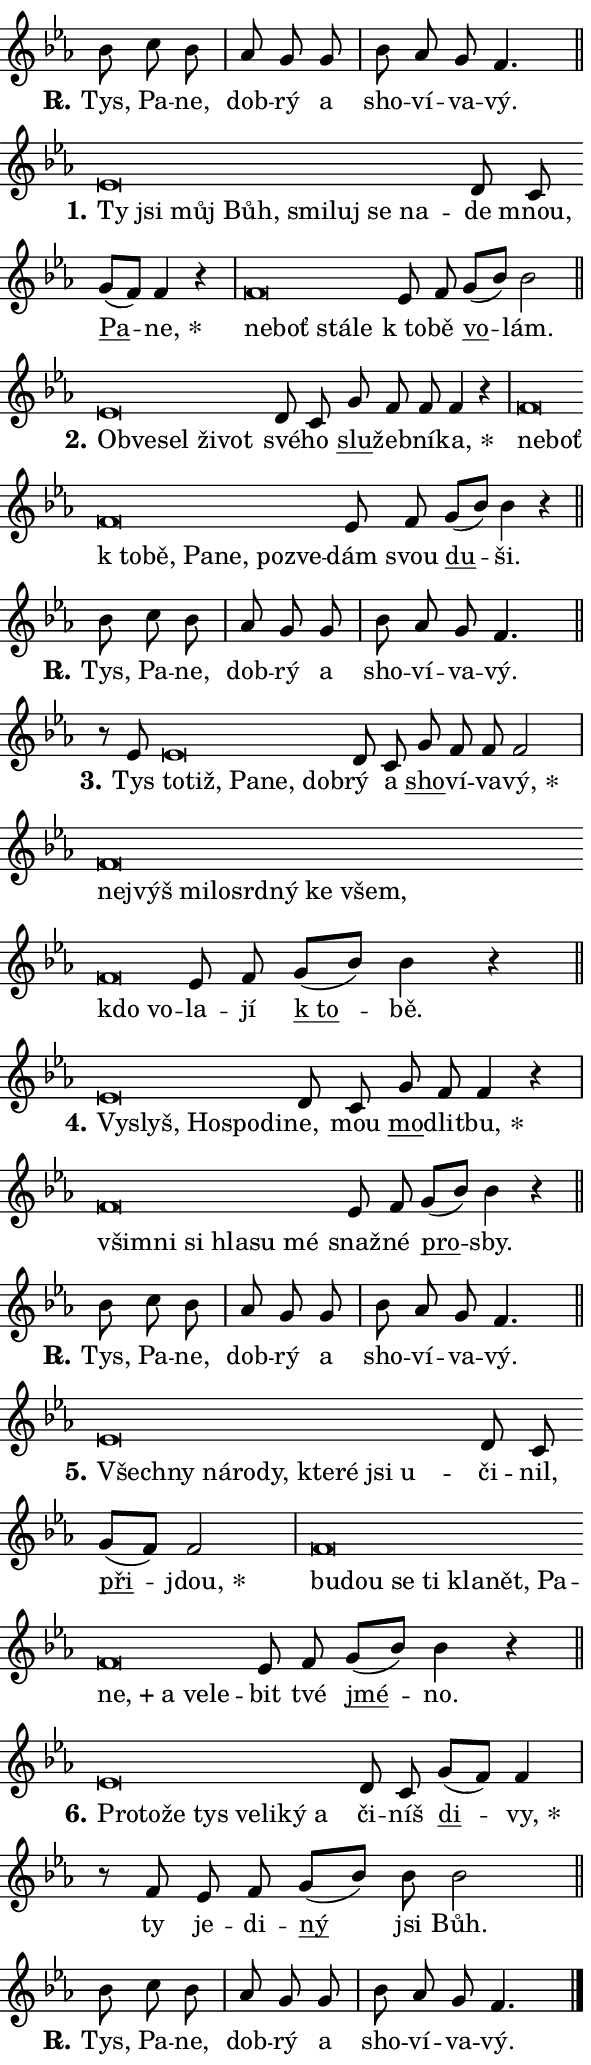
\version "2.24.0"
\header { tagline = "" }
\paper {
  indent = 0\cm
  top-margin = 0\cm
  right-margin = 0.13\cm % to fit lyric hyphens
  bottom-margin = 0\cm
  left-margin = 0\cm
  paper-width = 10\cm
  page-breaking = #ly:one-page-breaking
  system-system-spacing.basic-distance = #11
  score-system-spacing.basic-distance = #11
  ragged-last = ##f
}


%% Author: Thomas Morley
%% https://lists.gnu.org/archive/html/lilypond-user/2020-05/msg00002.html
#(define (line-position grob)
"Returns position of @var[grob} in current system:
   @code{'start}, if at first time-step
   @code{'end}, if at last time-step
   @code{'middle} otherwise
"
  (let* ((col (ly:item-get-column grob))
         (ln (ly:grob-object col 'left-neighbor))
         (rn (ly:grob-object col 'right-neighbor))
         (col-to-check-left (if (ly:grob? ln) ln col))
         (col-to-check-right (if (ly:grob? rn) rn col))
         (break-dir-left
           (and
             (ly:grob-property col-to-check-left 'non-musical #f)
             (ly:item-break-dir col-to-check-left)))
         (break-dir-right
           (and
             (ly:grob-property col-to-check-right 'non-musical #f)
             (ly:item-break-dir col-to-check-right))))
        (cond ((eqv? 1 break-dir-left) 'start)
              ((eqv? -1 break-dir-right) 'end)
              (else 'middle))))

#(define (tranparent-at-line-position vctor)
  (lambda (grob)
  "Relying on @code{line-position} select the relevant enry from @var{vctor}.
Used to determine transparency,"
    (case (line-position grob)
      ((end) (not (vector-ref vctor 0)))
      ((middle) (not (vector-ref vctor 1)))
      ((start) (not (vector-ref vctor 2))))))

noteHeadBreakVisibility =
#(define-music-function (break-visibility)(vector?)
"Makes @code{NoteHead}s transparent relying on @var{break-visibility}"
#{
  \override NoteHead.transparent =
    #(tranparent-at-line-position break-visibility)
#})

#(define delete-ledgers-for-transparent-note-heads
  (lambda (grob)
    "Reads whether a @code{NoteHead} is transparent.
If so this @code{NoteHead} is removed from @code{'note-heads} from
@var{grob}, which is supposed to be @code{LedgerLineSpanner}.
As a result ledgers are not printed for this @code{NoteHead}"
    (let* ((nhds-array (ly:grob-object grob 'note-heads))
           (nhds-list
             (if (ly:grob-array? nhds-array)
                 (ly:grob-array->list nhds-array)
                 '()))
           ;; Relies on the transparent-property being done before
           ;; Staff.LedgerLineSpanner.after-line-breaking is executed.
           ;; This is fragile ...
           (to-keep
             (remove
               (lambda (nhd)
                 (ly:grob-property nhd 'transparent #f))
               nhds-list)))
      ;; TODO find a better method to iterate over grob-arrays, similiar
      ;; to filter/remove etc for lists
      ;; For now rebuilt from scratch
      (set! (ly:grob-object grob 'note-heads)  '())
      (for-each
        (lambda (nhd)
          (ly:pointer-group-interface::add-grob grob 'note-heads nhd))
        to-keep))))

squashNotes = {
  \override NoteHead.X-extent = #'(-0.2 . 0.2)
  \override NoteHead.Y-extent = #'(-0.75 . 0)
  \override NoteHead.stencil =
    #(lambda (grob)
       (let ((pos (ly:grob-property grob 'staff-position)))
         (begin
           (if (< pos -7) (display "ERROR: Lower brevis then expected\n") (display ""))
           (if (<= pos -6) ly:text-interface::print ly:note-head::print))))
}
unSquashNotes = {
  \revert NoteHead.X-extent
  \revert NoteHead.Y-extent
  \revert NoteHead.stencil
}

hideNotes = \noteHeadBreakVisibility #begin-of-line-visible
unHideNotes = \noteHeadBreakVisibility #all-visible

% work-around for resetting accidentals
% https://lilypond.org/doc/v2.23/Documentation/notation/displaying-rhythms#unmetered-music
cadenzaMeasure = {
  \cadenzaOff
  \partial 1024 s1024
  \cadenzaOn
}

#(define-markup-command (accent layout props text) (markup?)
  "Underline accented syllable"
  (interpret-markup layout props
    #{\markup \override #'(offset . 4.3) \underline { #text }#}))

responsum = \markup \concat {
  "R" \hspace #-1.05 \path #0.1 #'((moveto 0 0.07) (lineto 0.9 0.8)) \hspace #0.05 "."
}

spaceSize = #0.6828661417322834 % exact space size for TeX Gyre Schola

\layout {
  \context {
    \Staff
    \remove "Time_signature_engraver"
    \override LedgerLineSpanner.after-line-breaking = #delete-ledgers-for-transparent-note-heads
  }
  \context {
    \Lyrics {
      \override LyricSpace.minimum-distance = \spaceSize
      \override LyricText.font-name = #"TeX Gyre Schola"
      \override LyricText.font-size = 1
      \override StanzaNumber.font-name = #"TeX Gyre Schola Bold"
      \override StanzaNumber.font-size = 1
    }
  }
  \context {
    \Score 
    \override NoteHead.text =
      #(lambda (grob) 
        (let ((pos (ly:grob-property grob 'staff-position)))
          #{\markup {
            \combine
              \halign #-0.55 \raise #(if (= pos -6) 0 0.5) \override #'(thickness . 2) \draw-line #'(3.2 . 0)
              \musicglyph "noteheads.sM1"
          }#}))
  }
}

% magnetic-lyrics.ily
%
%   written by
%     Jean Abou Samra <jean@abou-samra.fr>
%     Werner Lemberg <wl@gnu.org>
%
%   adapted by
%     Jiri Hon <jiri.hon@gmail.com>
%
% Version 2022-Apr-15

% https://www.mail-archive.com/lilypond-user@gnu.org/msg149350.html

#(define (Left_hyphen_pointer_engraver context)
   "Collect syllable-hyphen-syllable occurrences in lyrics and store
them in properties.  This engraver only looks to the left.  For
example, if the lyrics input is @code{foo -- bar}, it does the
following.

@itemize @bullet
@item
Set the @code{text} property of the @code{LyricHyphen} grob between
@q{foo} and @q{bar} to @code{foo}.

@item
Set the @code{left-hyphen} property of the @code{LyricText} grob with
text @q{foo} to the @code{LyricHyphen} grob between @q{foo} and
@q{bar}.
@end itemize

Use this auxiliary engraver in combination with the
@code{lyric-@/text::@/apply-@/magnetic-@/offset!} hook."
   (let ((hyphen #f)
         (text #f))
     (make-engraver
      (acknowledgers
       ((lyric-syllable-interface engraver grob source-engraver)
        (set! text grob)))
      (end-acknowledgers
       ((lyric-hyphen-interface engraver grob source-engraver)
        ;(when (not (grob::has-interface grob 'lyric-space-interface))
          (set! hyphen grob)));)
      ((stop-translation-timestep engraver)
       (when (and text hyphen)
         (ly:grob-set-object! text 'left-hyphen hyphen))
       (set! text #f)
       (set! hyphen #f)))))

#(define (lyric-text::apply-magnetic-offset! grob)
   "If the space between two syllables is less than the value in
property @code{LyricText@/.details@/.squash-threshold}, move the right
syllable to the left so that it gets concatenated with the left
syllable.

Use this function as a hook for
@code{LyricText@/.after-@/line-@/breaking} if the
@code{Left_@/hyphen_@/pointer_@/engraver} is active."
   (let ((hyphen (ly:grob-object grob 'left-hyphen #f)))
     (when hyphen
       (let ((left-text (ly:spanner-bound hyphen LEFT)))
         (when (grob::has-interface left-text 'lyric-syllable-interface)
           (let* ((common (ly:grob-common-refpoint grob left-text X))
                  (this-x-ext (ly:grob-extent grob common X))
                  (left-x-ext
                   (begin
                     ;; Trigger magnetism for left-text.
                     (ly:grob-property left-text 'after-line-breaking)
                     (ly:grob-extent left-text common X)))
                  ;; `delta` is the gap width between two syllables.
                  (delta (- (interval-start this-x-ext)
                            (interval-end left-x-ext)))
                  (details (ly:grob-property grob 'details))
                  (threshold (assoc-get 'squash-threshold details 0.2)))
             (when (< delta threshold)
               (let* (;; We have to manipulate the input text so that
                      ;; ligatures crossing syllable boundaries are not
                      ;; disabled.  For languages based on the Latin
                      ;; script this is essentially a beautification.
                      ;; However, for non-Western scripts it can be a
                      ;; necessity.
                      (lt (ly:grob-property left-text 'text))
                      (rt (ly:grob-property grob 'text))
                      (is-space (grob::has-interface hyphen 'lyric-space-interface))
                      (space (if is-space " " ""))
                      (extra-delta (if is-space spaceSize 0))
                      ;; Append new syllable.
                      (ltrt-space (if (and (string? lt) (string? rt))
                                (string-append lt space rt)
                                (make-concat-markup (list lt space rt))))
                      ;; Right-align `ltrt` to the right side.
                      (ltrt-space-markup (grob-interpret-markup
                               grob
                               (make-translate-markup
                                (cons (interval-length this-x-ext) 0)
                                (make-right-align-markup ltrt-space)))))
                 (begin
                   ;; Don't print `left-text`.
                   (ly:grob-set-property! left-text 'stencil #f)
                   ;; Set text and stencil (which holds all collected
                   ;; syllables so far) and shift it to the left.
                   (ly:grob-set-property! grob 'text ltrt-space)
                   (ly:grob-set-property! grob 'stencil ltrt-space-markup)
                   (ly:grob-translate-axis! grob (- (- delta extra-delta)) X))))))))))


#(define (lyric-hyphen::displace-bounds-first grob)
   ;; Make very sure this callback isn't triggered too early.
   (let ((left (ly:spanner-bound grob LEFT))
         (right (ly:spanner-bound grob RIGHT)))
     (ly:grob-property left 'after-line-breaking)
     (ly:grob-property right 'after-line-breaking)
     (ly:lyric-hyphen::print grob)))

squashThreshold = #0.4

\layout {
  \context {
    \Lyrics
    \consists #Left_hyphen_pointer_engraver
    \override LyricText.after-line-breaking =
      #lyric-text::apply-magnetic-offset!
    \override LyricHyphen.stencil = #lyric-hyphen::displace-bounds-first
    \override LyricText.details.squash-threshold = \squashThreshold
    \override LyricHyphen.minimum-distance = 0
    \override LyricHyphen.minimum-length = \squashThreshold
  }
}

squashText = \override LyricText.details.squash-threshold = 9999
unSquashText = \override LyricText.details.squash-threshold = \squashThreshold

leftText = \override LyricText.self-alignment-X = #LEFT
unLeftText = \revert LyricText.self-alignment-X

starOffset = #(lambda (grob) 
                (let ((x_offset (ly:self-alignment-interface::aligned-on-x-parent grob)))
                  (if (= x_offset 0) 0 (+ x_offset 1.2))))

star = #(define-music-function (syllable)(string?)
"Append star separator at the end of a syllable"
#{
  \once \override LyricText.X-offset = #starOffset
  \lyricmode { \markup {
    #syllable
    \override #'((font-name . "TeX Gyre Schola Bold")) \hspace #0.2 \lower #0.65 \larger "*"
  } }
#})

starAccent = #(define-music-function (syllable)(string?)
"Append star separator at the end of a syllable and make accent"
#{
  \once \override LyricText.X-offset = #starOffset
  \lyricmode { \markup {
    \accent #syllable
    \override #'((font-name . "TeX Gyre Schola Bold")) \hspace #0.2 \lower #0.65 \larger "*"
  } }
#})

breath = #(define-music-function (syllable)(string?)
"Append breathing indicator at the end of a syllable"
#{
  \lyricmode { \markup { #syllable "+" } }
#})

optionalBreath = #(define-music-function (syllable)(string?)
"Append optional breathing indicator at the end of a syllable"
#{
  \lyricmode { \markup { #syllable "(+)" } }
#})


\score {
    <<
        \new Voice = "melody" { \cadenzaOn \key es \major \relative { bes'8 c bes \cadenzaMeasure \bar "|" as g g \cadenzaMeasure \bar "|" bes as g f4. \cadenzaMeasure \bar "||" \break } }
        \new Lyrics \lyricsto "melody" { \lyricmode { \set stanza = \responsum
Tys, Pa -- ne, dob -- rý a sho -- ví -- va -- vý. } }
    >>
    \layout {}
}

\score {
    <<
        \new Voice = "melody" { \cadenzaOn \key es \major \relative { \squashNotes es'\breve*1/16 \hideNotes \breve*1/16 \bar "" \breve*1/16 \bar "" \breve*1/16 \bar "" \breve*1/16 \bar "" \breve*1/16 \bar "" \breve*1/16 \breve*1/16 \bar "" \unHideNotes \unSquashNotes d8 c \bar "" g'[( f)] f4 r \cadenzaMeasure \bar "|" \squashNotes f\breve*1/16 \hideNotes \breve*1/16 \bar "" \breve*1/16 \breve*1/16 \bar "" \unHideNotes \unSquashNotes es8 f \bar "" g[( bes)] bes2 \cadenzaMeasure \bar "||" \break } }
        \new Lyrics \lyricsto "melody" { \lyricmode { \set stanza = "1."
\leftText Ty \squashText jsi můj Bůh, smi -- luj se na -- \unLeftText \unSquashText de mnou, \markup \accent Pa -- \star ne, \leftText ne -- \squashText boť stá -- le \unLeftText \unSquashText "k to" -- bě \markup \accent vo -- lám. } }
    >>
    \layout {}
}

\score {
    <<
        \new Voice = "melody" { \cadenzaOn \key es \major \relative { \squashNotes es'\breve*1/16 \hideNotes \breve*1/16 \bar "" \breve*1/16 \bar "" \breve*1/16 \breve*1/16 \bar "" \unHideNotes \unSquashNotes d8 c \bar "" g' f f f4 r \cadenzaMeasure \bar "|" \squashNotes f\breve*1/16 \hideNotes \breve*1/16 \bar "" \breve*1/16 \bar "" \breve*1/16 \bar "" \breve*1/16 \bar "" \breve*1/16 \bar "" \breve*1/16 \breve*1/16 \bar "" \unHideNotes \unSquashNotes es8 f \bar "" g[( bes)] bes4 r \cadenzaMeasure \bar "||" \break } }
        \new Lyrics \lyricsto "melody" { \lyricmode { \set stanza = "2."
\leftText Ob -- \squashText ve -- sel ži -- vot \unLeftText \unSquashText své -- ho \markup \accent slu -- žeb -- ní -- \star ka, \leftText ne -- \squashText boť "k to" -- bě, Pa -- ne, po -- zve -- \unLeftText \unSquashText dám svou \markup \accent du -- ši. } }
    >>
    \layout {}
}

\score {
    <<
        \new Voice = "melody" { \cadenzaOn \key es \major \relative { bes'8 c bes \cadenzaMeasure \bar "|" as g g \cadenzaMeasure \bar "|" bes as g f4. \cadenzaMeasure \bar "||" \break } }
        \new Lyrics \lyricsto "melody" { \lyricmode { \set stanza = \responsum
Tys, Pa -- ne, dob -- rý a sho -- ví -- va -- vý. } }
    >>
    \layout {}
}

\score {
    <<
        \new Voice = "melody" { \cadenzaOn \key es \major \relative { r8 es'8 \squashNotes es\breve*1/16 \hideNotes \breve*1/16 \bar "" \breve*1/16 \bar "" \breve*1/16 \breve*1/16 \bar "" \unHideNotes \unSquashNotes d8 c \bar "" g' f f f2 \cadenzaMeasure \bar "|" \squashNotes f\breve*1/16 \hideNotes \breve*1/16 \bar "" \breve*1/16 \bar "" \breve*1/16 \bar "" \breve*1/16 \bar "" \breve*1/16 \bar "" \breve*1/16 \bar "" \breve*1/16 \bar "" \breve*1/16 \breve*1/16 \bar "" \unHideNotes \unSquashNotes es8 f \bar "" g[( bes)] bes4 r \cadenzaMeasure \bar "||" \break } }
        \new Lyrics \lyricsto "melody" { \lyricmode { \set stanza = "3."
Tys \leftText to -- \squashText tiž, Pa -- ne, dob -- \unLeftText \unSquashText rý a \markup \accent sho -- ví -- va -- \star vý, \leftText nej -- \squashText výš mi -- lo -- srd -- ný ke všem, kdo vo -- \unLeftText \unSquashText la -- jí \markup \accent "k to" -- bě. } }
    >>
    \layout {}
}

\score {
    <<
        \new Voice = "melody" { \cadenzaOn \key es \major \relative { \squashNotes es'\breve*1/16 \hideNotes \breve*1/16 \bar "" \breve*1/16 \bar "" \breve*1/16 \breve*1/16 \bar "" \unHideNotes \unSquashNotes d8 c \bar "" g' f f4 r \cadenzaMeasure \bar "|" \squashNotes f\breve*1/16 \hideNotes \breve*1/16 \bar "" \breve*1/16 \bar "" \breve*1/16 \bar "" \breve*1/16 \breve*1/16 \bar "" \unHideNotes \unSquashNotes es8 f \bar "" g[( bes)] bes4 r \cadenzaMeasure \bar "||" \break } }
        \new Lyrics \lyricsto "melody" { \lyricmode { \set stanza = "4."
\leftText Vy -- \squashText slyš, Ho -- spo -- di -- \unLeftText \unSquashText ne, mou \markup \accent mo -- dlit -- \star bu, \leftText všim -- \squashText ni si hla -- su mé \unLeftText \unSquashText snaž -- né \markup \accent pro -- sby. } }
    >>
    \layout {}
}

\score {
    <<
        \new Voice = "melody" { \cadenzaOn \key es \major \relative { bes'8 c bes \cadenzaMeasure \bar "|" as g g \cadenzaMeasure \bar "|" bes as g f4. \cadenzaMeasure \bar "||" \break } }
        \new Lyrics \lyricsto "melody" { \lyricmode { \set stanza = \responsum
Tys, Pa -- ne, dob -- rý a sho -- ví -- va -- vý. } }
    >>
    \layout {}
}

\score {
    <<
        \new Voice = "melody" { \cadenzaOn \key es \major \relative { \squashNotes es'\breve*1/16 \hideNotes \breve*1/16 \bar "" \breve*1/16 \bar "" \breve*1/16 \bar "" \breve*1/16 \bar "" \breve*1/16 \bar "" \breve*1/16 \bar "" \breve*1/16 \breve*1/16 \bar "" \unHideNotes \unSquashNotes d8 c \bar "" g'[( f)] f2 \cadenzaMeasure \bar "|" \squashNotes f\breve*1/16 \hideNotes \breve*1/16 \bar "" \breve*1/16 \bar "" \breve*1/16 \bar "" \breve*1/16 \bar "" \breve*1/16 \bar "" \breve*1/16 \bar "" \breve*1/16 \bar "" \breve*1/16 \bar "" \breve*1/16 \breve*1/16 \bar "" \unHideNotes \unSquashNotes es8 f \bar "" g[( bes)] bes4 r \cadenzaMeasure \bar "||" \break } }
        \new Lyrics \lyricsto "melody" { \lyricmode { \set stanza = "5."
\leftText Všech -- \squashText ny ná -- ro -- dy, kte -- ré jsi u -- \unLeftText \unSquashText či -- nil, \markup \accent při -- \star jdou, \leftText bu -- \squashText dou se ti kla -- nět, Pa -- \breath "ne," a ve -- le -- \unLeftText \unSquashText bit tvé \markup \accent jmé -- no. } }
    >>
    \layout {}
}

\score {
    <<
        \new Voice = "melody" { \cadenzaOn \key es \major \relative { \squashNotes es'\breve*1/16 \hideNotes \breve*1/16 \bar "" \breve*1/16 \bar "" \breve*1/16 \bar "" \breve*1/16 \bar "" \breve*1/16 \bar "" \breve*1/16 \breve*1/16 \bar "" \unHideNotes \unSquashNotes d8 c \bar "" g'[( f)] f4 \cadenzaMeasure \bar "|" r8 f8 es8 f \bar "" g[( bes)] bes bes2 \cadenzaMeasure \bar "||" \break } }
        \new Lyrics \lyricsto "melody" { \lyricmode { \set stanza = "6."
\leftText Pro -- \squashText to -- že tys ve -- li -- ký a \unLeftText \unSquashText či -- níš \markup \accent di -- \star vy, ty je -- di -- \markup \accent ný jsi Bůh. } }
    >>
    \layout {}
}

\score {
    <<
        \new Voice = "melody" { \cadenzaOn \key es \major \relative { bes'8 c bes \cadenzaMeasure \bar "|" as g g \cadenzaMeasure \bar "|" bes as g f4. \cadenzaMeasure \bar "||" \break } \bar "|." }
        \new Lyrics \lyricsto "melody" { \lyricmode { \set stanza = \responsum
Tys, Pa -- ne, dob -- rý a sho -- ví -- va -- vý. } }
    >>
    \layout {}
}
